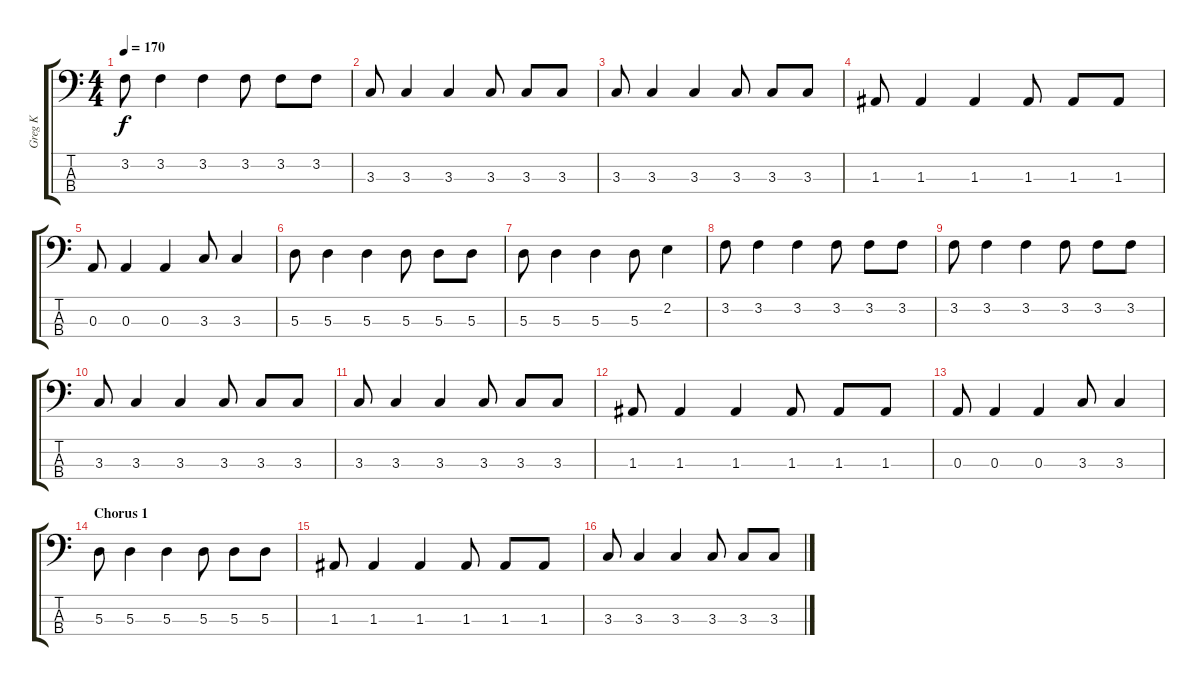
\track ("Greg K" "Greg K") {instrument electricbasspick}
\staff {score tabs}
\tuning (G2 D2 A1 E1) {hide}
\ts (4 4)
\tempo 170
\clef f4
\ks c
3.2.8{dy f} 3.2.4 3.2.4 3.2.8 3.2.8 3.2.8 |
3.3.8 3.3.4 3.3.4 3.3.8 3.3.8 3.3.8 |
3.3.8 3.3.4 3.3.4 3.3.8 3.3.8 3.3.8 |
1.3.8 1.3.4 1.3.4 1.3.8 1.3.8 1.3.8 |
0.3.8 0.3.4 0.3.4 3.3.8 3.3.4 |
5.3.8 5.3.4 5.3.4 5.3.8 5.3.8 5.3.8 |
5.3.8 5.3.4 5.3.4 5.3.8 2.2.4 |
3.2.8 3.2.4 3.2.4 3.2.8 3.2.8 3.2.8 |
3.2.8 3.2.4 3.2.4 3.2.8 3.2.8 3.2.8 |
3.3.8 3.3.4 3.3.4 3.3.8 3.3.8 3.3.8 |
3.3.8 3.3.4 3.3.4 3.3.8 3.3.8 3.3.8 |
1.3.8 1.3.4 1.3.4 1.3.8 1.3.8 1.3.8 |
0.3.8 0.3.4 0.3.4 3.3.8 3.3.4 |
\section ("" "Chorus 1")
5.3.8 5.3.4 5.3.4 5.3.8 5.3.8 5.3.8 |
1.3.8 1.3.4 1.3.4 1.3.8 1.3.8 1.3.8 |
3.3.8 3.3.4 3.3.4 3.3.8 3.3.8 3.3.8
